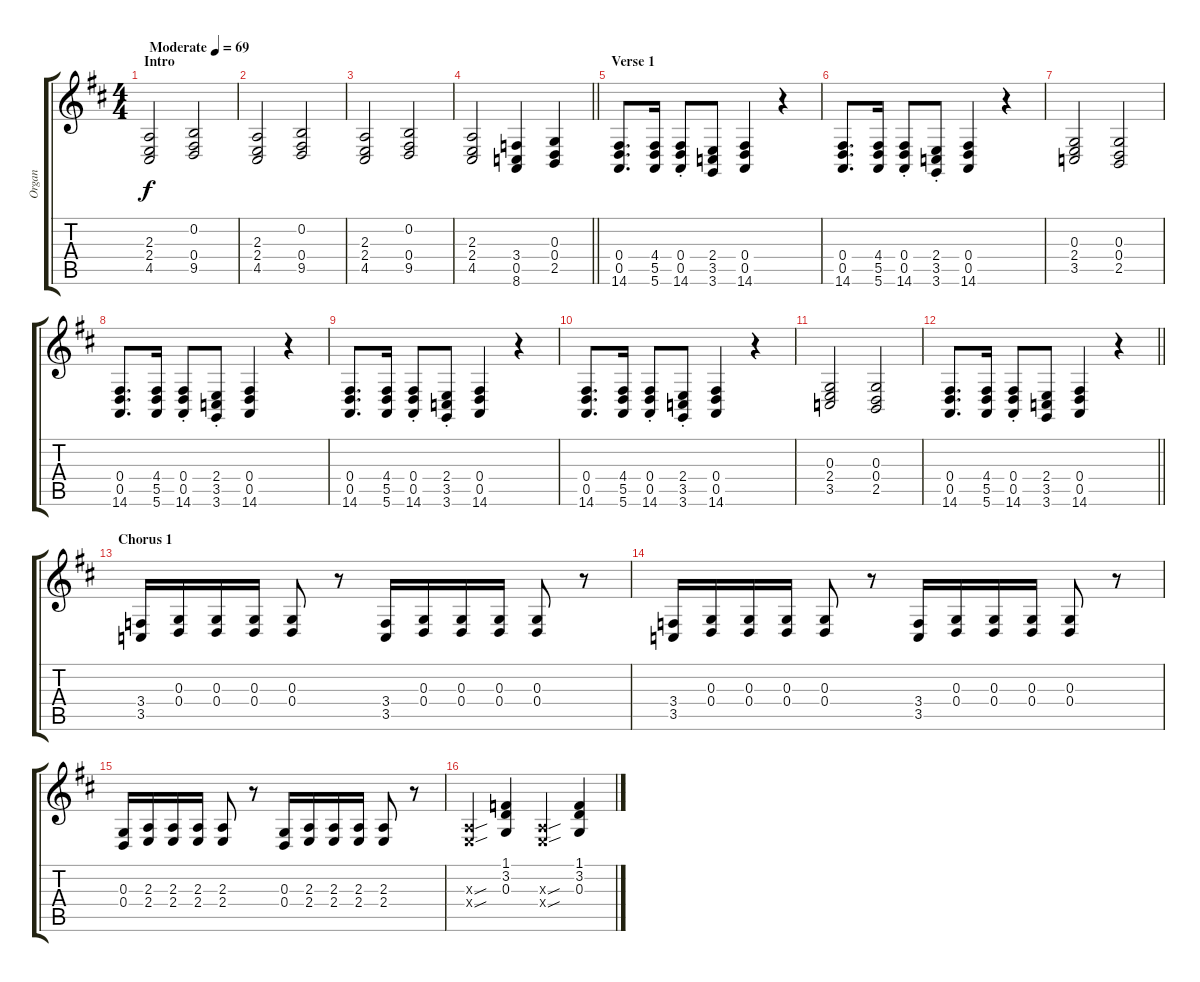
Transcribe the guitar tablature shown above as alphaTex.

\track ("Organ" "Organ") {instrument churchorgan}
\staff {score tabs}
\tuning (E4 B3 G3 D3 A2 E2) {hide}
\ts (4 4)
\section ("" "Intro")
\tempo (69 "Moderate")
\clef g2
\ks d
(2.3 2.4 4.5).2{dy f instrument churchorgan} (0.2 0.4 9.5).2 |
(2.3 2.4 4.5).2 (0.2 0.4 9.5).2 |
(2.3 2.4 4.5).2 (0.2 0.4 9.5).2 |
\barLineRight lightlight
(2.3 2.4 4.5).2 (3.4 0.5 8.6).4 (0.3 0.4 2.5).4 |
\section ("" "Verse 1")
(0.4 0.5 14.6).8{d} (4.4 5.5 5.6).16 (0.4 0.5 14.6{st}).8 (2.4 3.5 3.6).8 (0.4 0.5 14.6).4 r.4 |
(0.4 0.5 14.6).8{d} (4.4 5.5 5.6).16 (0.4 0.5 14.6{st}).8 (2.4 3.5 3.6{st}).8 (0.4 0.5 14.6).4 r.4 |
(0.3 2.4 3.5).2 (0.3 0.4 2.5).2 |
(0.4 0.5 14.6).8{d} (4.4 5.5 5.6).16 (0.4 0.5 14.6{st}).8 (2.4 3.5 3.6{st}).8 (0.4 0.5 14.6).4 r.4 |
(0.4 0.5 14.6).8{d} (4.4 5.5 5.6).16 (0.4 0.5 14.6{st}).8 (2.4 3.5 3.6{st}).8 (0.4 0.5 14.6).4 r.4 |
(0.4 0.5 14.6).8{d} (4.4 5.5 5.6).16 (0.4 0.5 14.6{st}).8 (2.4 3.5 3.6{st}).8 (0.4 0.5 14.6).4 r.4 |
(0.3 2.4 3.5).2 (0.3 0.4 2.5).2 |
\barLineRight lightlight
(0.4 0.5 14.6).8{d} (4.4 5.5 5.6).16 (0.4 0.5 14.6{st}).8 (2.4 3.5 3.6).8 (0.4 0.5 14.6).4 r.4 |
\section ("" "Chorus 1")
(3.4 3.5).16 (0.3 0.4).16 (0.3 0.4).16 (0.3 0.4).16 (0.3 0.4).8 r.8 (3.4 3.5).16 (0.3 0.4).16 (0.3 0.4).16 (0.3 0.4).16 (0.3 0.4).8 r.8 |
(3.4 3.5).16 (0.3 0.4).16 (0.3 0.4).16 (0.3 0.4).16 (0.3 0.4).8 r.8 (3.4 3.5).16 (0.3 0.4).16 (0.3 0.4).16 (0.3 0.4).16 (0.3 0.4).8 r.8 |
(0.3 0.4).16 (2.3 2.4).16 (2.3 2.4).16 (2.3 2.4).16 (2.3 2.4).8 r.8 (0.3 0.4).16 (2.3 2.4).16 (2.3 2.4).16 (2.3 2.4).16 (2.3 2.4).8 r.8 |
(2.3{sou x} 2.4{sou x}).4 (1.1 3.2 0.3).4 (2.3{sou x} 2.4{sou x}).4 (1.1 3.2 0.3).4
